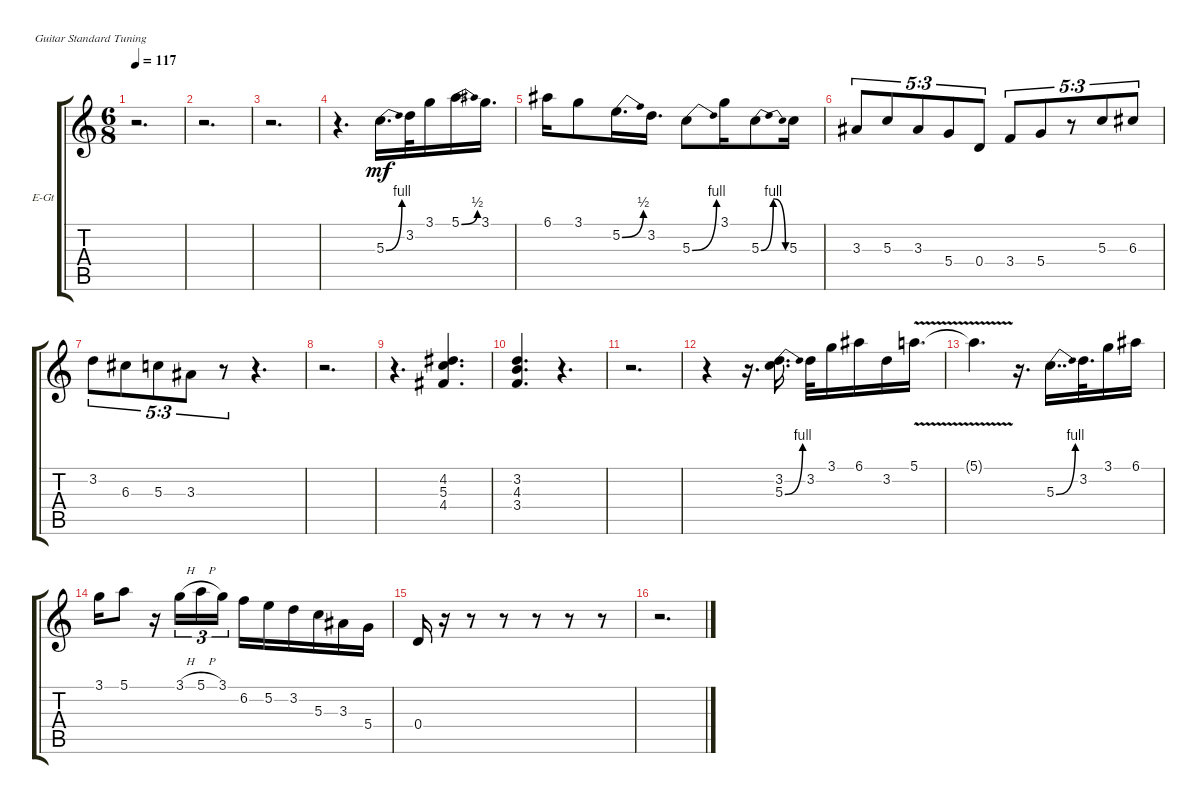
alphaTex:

\defaultSystemsLayout 4
\bracketExtendMode groupsimilarinstruments
\firstSystemTrackNameOrientation horizontal
\otherSystemsTrackNameOrientation horizontal
\track ("Electric Guitar" "E-Gt") {instrument electricguitarclean}
\staff {score tabs}
\tuning (E4 B3 G3 D3 A2 E2)
\ts (6 8)
\tempo 117
\clef g2
\ks c
r.2{d dy mf} |
r.2{d} |
r.2{d} |
r.4{d} 5.3{be (bend 0 0 15 4)}.16{d} 3.2.32 3.1.16 5.1{be (bend 0 0 15 2)}.16{d} 3.1.16{d} |
6.1.16 3.1.8 5.2{be (bend 0 0 16.8 2)}.16{d} 3.2.16{d} 5.3{be (bend 0 0 15 4)}.8 3.1.16 5.3{be (bendrelease 0 0 10.2 4 20.4 4 30 0)}.8 5.3.16 |
3.3.8{tu (5 3)} 5.3.8{tu (5 3)} 3.3.8{tu (5 3)} 5.4.8{tu (5 3)} 0.4.8{tu (5 3)} 3.4.8{tu (5 3)} 5.4.8{tu (5 3)} r.8{tu (5 3)} 5.3.8{tu (5 3)} 6.3.8{tu (5 3)} |
3.2.8{tu (5 3)} 6.3.8{tu (5 3)} 5.3.8{tu (5 3)} 3.3.8{tu (5 3)} r.8{tu (5 3)} r.4{d} |
r.2{d} |
r.4{d} (4.4 5.3 4.2).4{d} |
(3.4 4.3 3.2).4{d} r.4{d} |
r.2{d} |
r.4 r.16{d} (5.3{be (bend 0 0 15 4)} 3.2).16{d} 3.2.32 3.1.16 6.1.16 3.2.16 5.1{v}.16{d} |
5.1{v t}.4{d} r.16{d} 5.3{be (bend 0 0 15 4)}.16{dd} 3.2.32{d} 3.1.16 6.1.16 |
3.1.16 5.1.8 r.16 3.1{h}.16{tu (3 2)} 5.1{h}.16{tu (3 2)} 3.1.16{tu (3 2)} 6.2.16 5.2.16 3.2.16 5.3.16 3.3.16 5.4.16 |
0.4.16 r.16 r.8 r.8 r.8 r.8 r.8 |
r.2{d}
